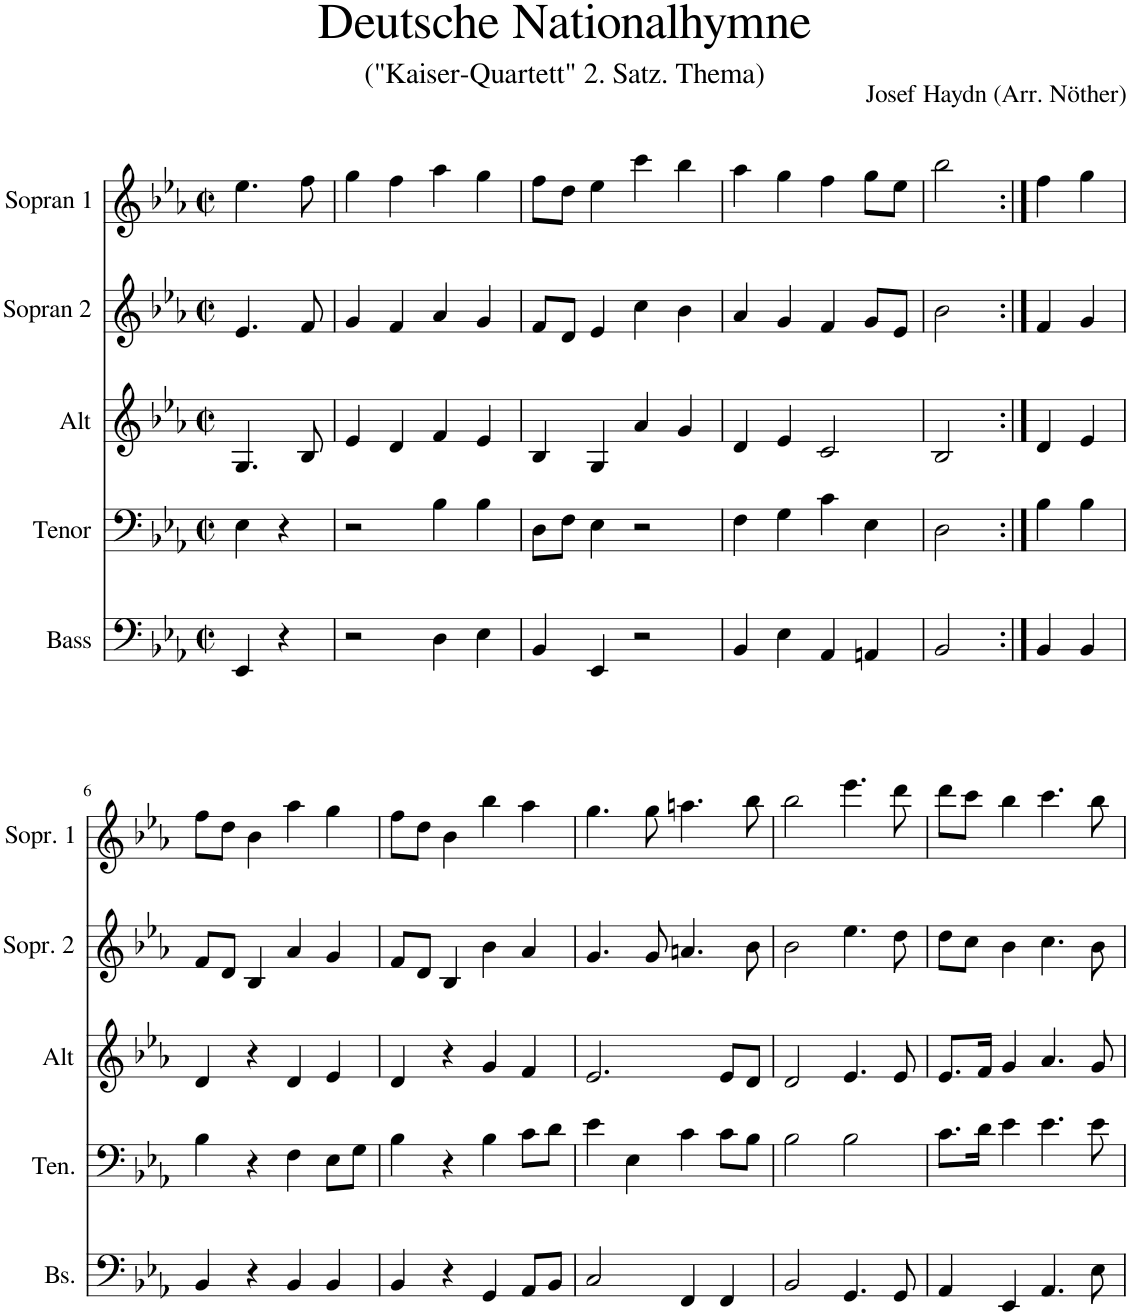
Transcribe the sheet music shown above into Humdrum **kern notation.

**kern	**kern	**kern	**kern	**kern
*part5	*part4	*part3	*part2	*part1
*staff5	*staff4	*staff3	*staff2	*staff1
*I"Bass	*I"Tenor	*I"Alt	*I"Sopran 2	*I"Sopran 1
*I'Bs.	*I'Ten.	*I'Alt	*I'Sopr. 2	*I'Sopr. 1
*clefF4	*clefF4	*clefG2	*clefG2	*clefG2
*	*	*ITrd1c2	*ITrd1c2	*
*k[b-e-a-]	*k[b-e-a-]	*k[b-e-a-]	*k[b-e-a-]	*k[b-e-a-]
*M2/2	*M2/2	*M2/2	*M2/2	*M2/2
*met(c|)	*met(c|)	*met(c|)	*met(c|)	*met(c|)
=1	=1	=1	=1	=1
4EE-/	4E-\	4.G/	4.e-/	4.ee-\
4r	4r	.	.	.
.	.	8B-/	8f/	8ff\
=2	=2	=2	=2	=2
2r	2r	4e-/	4g/	4gg\
.	.	4d/	4f/	4ff\
4D\	4B-\	4f/	4a-/	4aa-\
4E-\	4B-\	4e-/	4g/	4gg\
=3	=3	=3	=3	=3
4BB-/	8D\L	4B-/	8f/L	8ff\L
.	8F\J	.	8d/J	8dd\J
4EE-/	4E-\	4G/	4e-/	4ee-\
2r	2r	4a-/	4cc\	4ccc\
.	.	4g/	4b-\	4bb-\
=4	=4	=4	=4	=4
4BB-/	4F\	4d/	4a-/	4aa-\
4E-\	4G\	4e-/	4g/	4gg\
4AA-/	4c\	2c/	4f/	4ff\
4AAn/	4E-\	.	8g/L	8gg\L
.	.	.	8e-/J	8ee-\J
=5	=5	=5	=5	=5
2BB-/	2D\	2B-/	2b-\	2bb-\
4BB-/	4B-\	4d/	4f/	4ff\
4BB-/	4B-\	4e-/	4g/	4gg\
!!LO:LB:g=z
=6	=6	=6	=6	=6
4BB-/	4B-\	4d/	8f/L	8ff\L
.	.	.	8d/J	8dd\J
4r	4r	4r	4B-/	4b-\
4BB-/	4F\	4d/	4a-/	4aa-\
4BB-/	8E-\L	4e-/	4g/	4gg\
.	8G\J	.	.	.
=7	=7	=7	=7	=7
4BB-/	4B-\	4d/	8f/L	8ff\L
.	.	.	8d/J	8dd\J
4r	4r	4r	4B-/	4b-\
4GG/	4B-\	4g/	4b-\	4bb-\
8AA-/L	8c\L	4f/	4a-/	4aa-\
8BB-/J	8d\J	.	.	.
=8	=8	=8	=8	=8
2C/	4e-\	2.e-/	4.g/	4.gg\
.	4E-\	.	.	.
.	.	.	8g/	8gg\
4FF/	4c\	.	4.an/	4.aan\
4FF/	8c\L	8e-/L	.	.
.	8B-\J	8d/J	8b-\	8bb-\
=9	=9	=9	=9	=9
2BB-/	2B-\	2d/	2b-\	2bb-\
4.GG/	2B-\	4.e-/	4.ee-\	4.eee-\
8GG/	.	8e-/	8dd\	8ddd\
=10	=10	=10	=10	=10
4AA-/	8.c\L	8.e-/L	8dd\L	8ddd\L
.	.	.	8cc\J	8ccc\J
.	16d\Jk	16f/Jk	.	.
4EE-/	4e-\	4g/	4b-\	4bb-\
4.AA-/	4.e-\	4.a-/	4.cc\	4.ccc\
8E-\	8e-\	8g/	8b-\	8bb-\
=	=	=	=	=
*-	*-	*-	*-	*-
